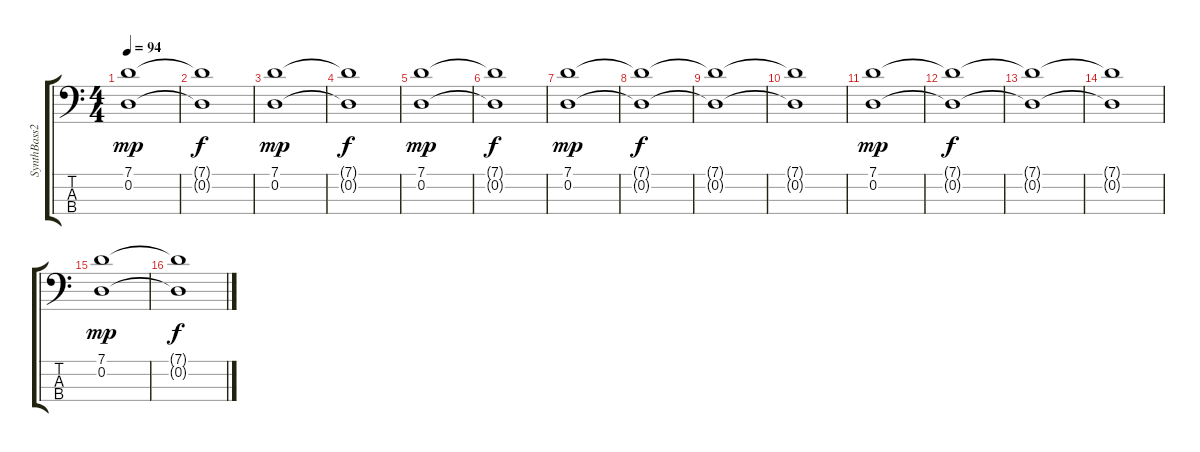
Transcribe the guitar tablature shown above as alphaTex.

\track ("SynthBass2" "SynthBass2") {instrument synthbass1}
\staff {score tabs}
\tuning (G2 D2 A1 E1) {hide}
\ts (4 4)
\tempo 94
\clef f4
\ks c
(7.1 0.2).1{dy mp} |
(7.1{t} 0.2{t}).1{dy f} |
(7.1 0.2).1{dy mp} |
(7.1{t} 0.2{t}).1{dy f} |
(7.1 0.2).1{dy mp} |
(7.1{t} 0.2{t}).1{dy f} |
(7.1 0.2).1{dy mp} |
(7.1{t} 0.2{t}).1{dy f} |
(7.1{t} 0.2{t}).1 |
(7.1{t} 0.2{t}).1 |
(7.1 0.2).1{dy mp} |
(7.1{t} 0.2{t}).1{dy f} |
(7.1{t} 0.2{t}).1 |
(7.1{t} 0.2{t}).1 |
(7.1 0.2).1{dy mp} |
(7.1{t} 0.2{t}).1{dy f}
